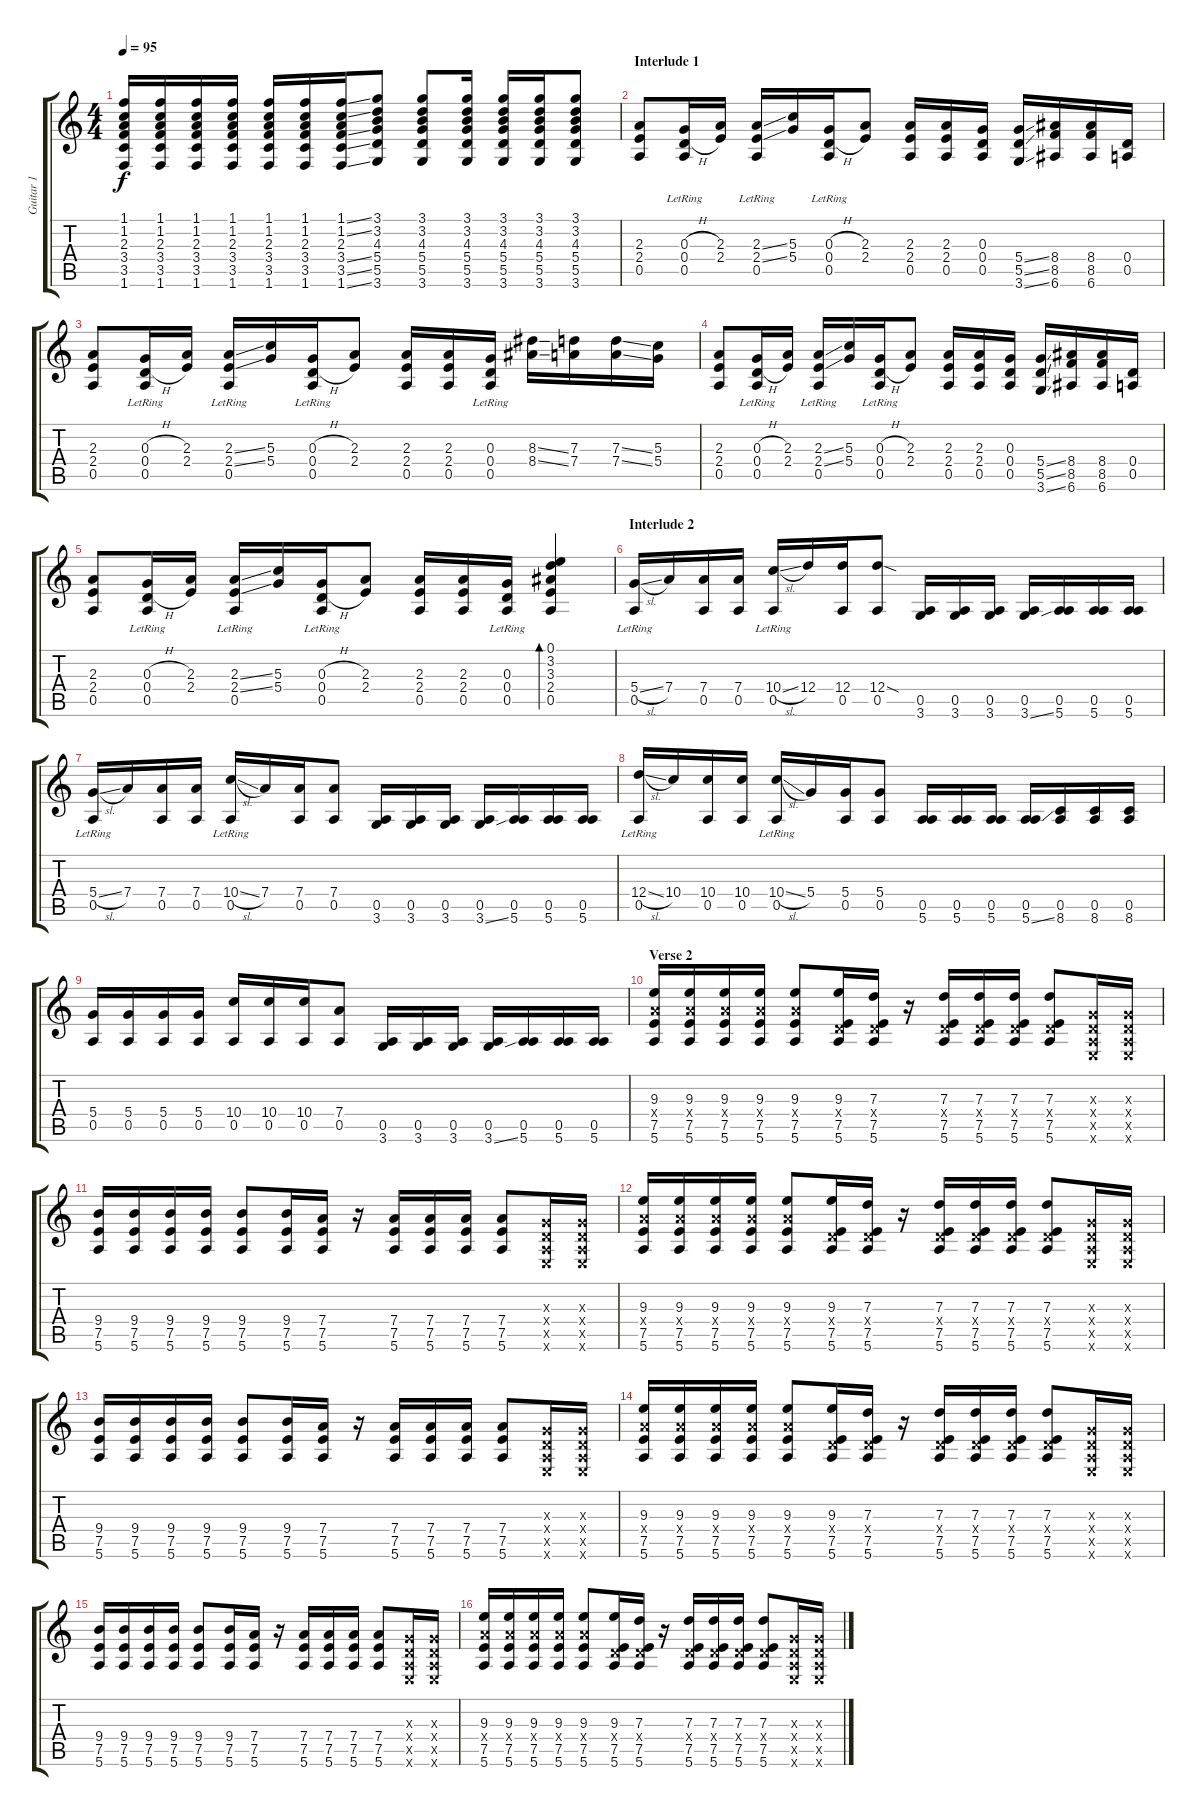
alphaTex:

\track ("Guitar 1" "Guitar 1") {instrument acousticguitarsteel}
\staff {score tabs}
\tuning (E4 B3 G3 D3 A2 E2) {hide}
\ts (4 4)
\tempo 95
\clef g2
\ks c
(1.1 1.2 2.3 3.4 3.5 1.6).16{dy f} (1.1 1.2 2.3 3.4 3.5 1.6).16 (1.1 1.2 2.3 3.4 3.5 1.6).16 (1.1 1.2 2.3 3.4 3.5 1.6).16 (1.1 1.2 2.3 3.4 3.5 1.6).16 (1.1 1.2 2.3 3.4 3.5 1.6).16 (1.1{ss} 1.2{ss} 2.3 3.4{ss} 3.5{ss} 1.6{ss}).16 (3.1 3.2 4.3 5.4 5.5 3.6).8 (3.1 3.2 4.3 5.4 5.5 3.6).8 (3.1 3.2 4.3 5.4 5.5 3.6).16 (3.1 3.2 4.3 5.4 5.5 3.6).16 (3.1 3.2 4.3 5.4 5.5 3.6).16 (3.1 3.2 4.3 5.4 5.5 3.6).8 |
\section ("" "Interlude 1")
(2.3 2.4 0.5).8{volume 16} (0.3{h} 0.4{h} 0.5{lr}).16 (2.3 2.4).16 (2.3{ss} 2.4{ss} 0.5{lr}).16 (5.3 5.4).16 (0.3{h} 0.4{h} 0.5{lr}).16 (2.3 2.4).8 (2.3 2.4 0.5).16 (2.3 2.4 0.5).16 (0.3 0.4 0.5).16 (5.4{ss} 5.5{ss} 3.6{ss}).16 (8.4 8.5 6.6).16 (8.4 8.5 6.6).16 (0.4 0.5).16 |
(2.3 2.4 0.5).8 (0.3{h} 0.4{h} 0.5{lr}).16 (2.3 2.4).16 (2.3{ss} 2.4{ss} 0.5{lr}).16 (5.3 5.4).16 (0.3{h} 0.4{h} 0.5{lr}).16 (2.3 2.4).8 (2.3 2.4 0.5).16 (2.3 2.4 0.5).16 (0.3 0.4 0.5{lr}).16 (8.3{ss} 8.4{ss}).16 (7.3 7.4).16 (7.3{ss} 7.4{ss}).16 (5.3 5.4).16 |
(2.3 2.4 0.5).8 (0.3{h} 0.4{h} 0.5{lr}).16 (2.3 2.4).16 (2.3{ss} 2.4{ss} 0.5{lr}).16 (5.3 5.4).16 (0.3{h} 0.4{h} 0.5{lr}).16 (2.3 2.4).8 (2.3 2.4 0.5).16 (2.3 2.4 0.5).16 (0.3 0.4 0.5).16 (5.4{ss} 5.5{ss} 3.6{ss}).16 (8.4 8.5 6.6).16 (8.4 8.5 6.6).16 (0.4 0.5).16 |
(2.3 2.4 0.5).8 (0.3{h} 0.4{h} 0.5{lr}).16 (2.3 2.4).16 (2.3{ss} 2.4{ss} 0.5{lr}).16 (5.3 5.4).16 (0.3{h} 0.4{h} 0.5{lr}).16 (2.3 2.4).8 (2.3 2.4 0.5).16 (2.3 2.4 0.5).16 (0.3 0.4 0.5{lr}).16 (0.1 3.2 3.3 2.4 0.5).4{bd 240} |
\section ("" "Interlude 2")
(5.4{sl} 0.5{lr}).16 7.4.16 (7.4 0.5).16 (7.4 0.5).16 (10.4{sl} 0.5{lr}).16 12.4.16 (12.4 0.5).16 (12.4{sod} 0.5).8 (0.5 3.6).16 (0.5 3.6).16 (0.5 3.6).16 (0.5 3.6{ss}).16 (0.5 5.6).16 (0.5 5.6).16 (0.5 5.6).16 |
(5.4{sl} 0.5{lr}).16 7.4.16 (7.4 0.5).16 (7.4 0.5).16 (10.4{sl} 0.5{lr}).16 7.4.16 (7.4 0.5).16 (7.4 0.5).8 (0.5 3.6).16 (0.5 3.6).16 (0.5 3.6).16 (0.5 3.6{ss}).16 (0.5 5.6).16 (0.5 5.6).16 (0.5 5.6).16 |
(12.4{sl} 0.5{lr}).16 10.4.16 (10.4 0.5).16 (10.4 0.5).16 (10.4{sl} 0.5{lr}).16 5.4.16 (5.4 0.5).16 (5.4 0.5).8 (0.5 5.6).16 (0.5 5.6).16 (0.5 5.6).16 (0.5 5.6{ss}).16 (0.5 8.6).16 (0.5 8.6).16 (0.5 8.6).16 |
(5.4 0.5).16 (5.4 0.5).16 (5.4 0.5).16 (5.4 0.5).16 (10.4 0.5).16 (10.4 0.5).16 (10.4 0.5).16 (7.4 0.5).8 (0.5 3.6).16 (0.5 3.6).16 (0.5 3.6).16 (0.5 3.6{ss}).16 (0.5 5.6).16 (0.5 5.6).16 (0.5 5.6).16 |
\section ("" "Verse 2")
(9.3 7.4{x} 7.5 5.6).16{volume 14} (9.3 7.4{x} 7.5 5.6).16 (9.3 7.4{x} 7.5 5.6).16 (9.3 7.4{x} 7.5 5.6).16 (9.3 7.4{x} 7.5 5.6).8 (9.3 0.4{x} 7.5 5.6).16 (7.3 0.4{x} 7.5 5.6).16 r.16 (7.3 0.4{x} 7.5 5.6).16 (7.3 0.4{x} 7.5 5.6).16 (7.3 0.4{x} 7.5 5.6).16 (7.3 0.4{x} 7.5 5.6).8 (0.3{x} 0.4{x} 0.5{x} 0.6{x}).16 (0.3{x} 0.4{x} 0.5{x} 0.6{x}).16 |
(9.4 7.5 5.6).16 (9.4 7.5 5.6).16 (9.4 7.5 5.6).16 (9.4 7.5 5.6).16 (9.4 7.5 5.6).8 (9.4 7.5 5.6).16 (7.4 7.5 5.6).16 r.16 (7.4 7.5 5.6).16 (7.4 7.5 5.6).16 (7.4 7.5 5.6).16 (7.4 7.5 5.6).8 (0.3{x} 0.4{x} 0.5{x} 0.6{x}).16 (0.3{x} 0.4{x} 0.5{x} 0.6{x}).16 |
(9.3 7.4{x} 7.5 5.6).16 (9.3 7.4{x} 7.5 5.6).16 (9.3 7.4{x} 7.5 5.6).16 (9.3 7.4{x} 7.5 5.6).16 (9.3 7.4{x} 7.5 5.6).8 (9.3 0.4{x} 7.5 5.6).16 (7.3 0.4{x} 7.5 5.6).16 r.16 (7.3 0.4{x} 7.5 5.6).16 (7.3 0.4{x} 7.5 5.6).16 (7.3 0.4{x} 7.5 5.6).16 (7.3 0.4{x} 7.5 5.6).8 (0.3{x} 0.4{x} 0.5{x} 0.6{x}).16 (0.3{x} 0.4{x} 0.5{x} 0.6{x}).16 |
(9.4 7.5 5.6).16 (9.4 7.5 5.6).16 (9.4 7.5 5.6).16 (9.4 7.5 5.6).16 (9.4 7.5 5.6).8 (9.4 7.5 5.6).16 (7.4 7.5 5.6).16 r.16 (7.4 7.5 5.6).16 (7.4 7.5 5.6).16 (7.4 7.5 5.6).16 (7.4 7.5 5.6).8 (0.3{x} 0.4{x} 0.5{x} 0.6{x}).16 (0.3{x} 0.4{x} 0.5{x} 0.6{x}).16 |
(9.3 7.4{x} 7.5 5.6).16 (9.3 7.4{x} 7.5 5.6).16 (9.3 7.4{x} 7.5 5.6).16 (9.3 7.4{x} 7.5 5.6).16 (9.3 7.4{x} 7.5 5.6).8 (9.3 0.4{x} 7.5 5.6).16 (7.3 0.4{x} 7.5 5.6).16 r.16 (7.3 0.4{x} 7.5 5.6).16 (7.3 0.4{x} 7.5 5.6).16 (7.3 0.4{x} 7.5 5.6).16 (7.3 0.4{x} 7.5 5.6).8 (0.3{x} 0.4{x} 0.5{x} 0.6{x}).16 (0.3{x} 0.4{x} 0.5{x} 0.6{x}).16 |
(9.4 7.5 5.6).16 (9.4 7.5 5.6).16 (9.4 7.5 5.6).16 (9.4 7.5 5.6).16 (9.4 7.5 5.6).8 (9.4 7.5 5.6).16 (7.4 7.5 5.6).16 r.16 (7.4 7.5 5.6).16 (7.4 7.5 5.6).16 (7.4 7.5 5.6).16 (7.4 7.5 5.6).8 (0.3{x} 0.4{x} 0.5{x} 0.6{x}).16 (0.3{x} 0.4{x} 0.5{x} 0.6{x}).16 |
(9.3 7.4{x} 7.5 5.6).16 (9.3 7.4{x} 7.5 5.6).16 (9.3 7.4{x} 7.5 5.6).16 (9.3 7.4{x} 7.5 5.6).16 (9.3 7.4{x} 7.5 5.6).8 (9.3 0.4{x} 7.5 5.6).16 (7.3 0.4{x} 7.5 5.6).16 r.16 (7.3 0.4{x} 7.5 5.6).16 (7.3 0.4{x} 7.5 5.6).16 (7.3 0.4{x} 7.5 5.6).16 (7.3 0.4{x} 7.5 5.6).8 (0.3{x} 0.4{x} 0.5{x} 0.6{x}).16 (0.3{x} 0.4{x} 0.5{x} 0.6{x}).16
